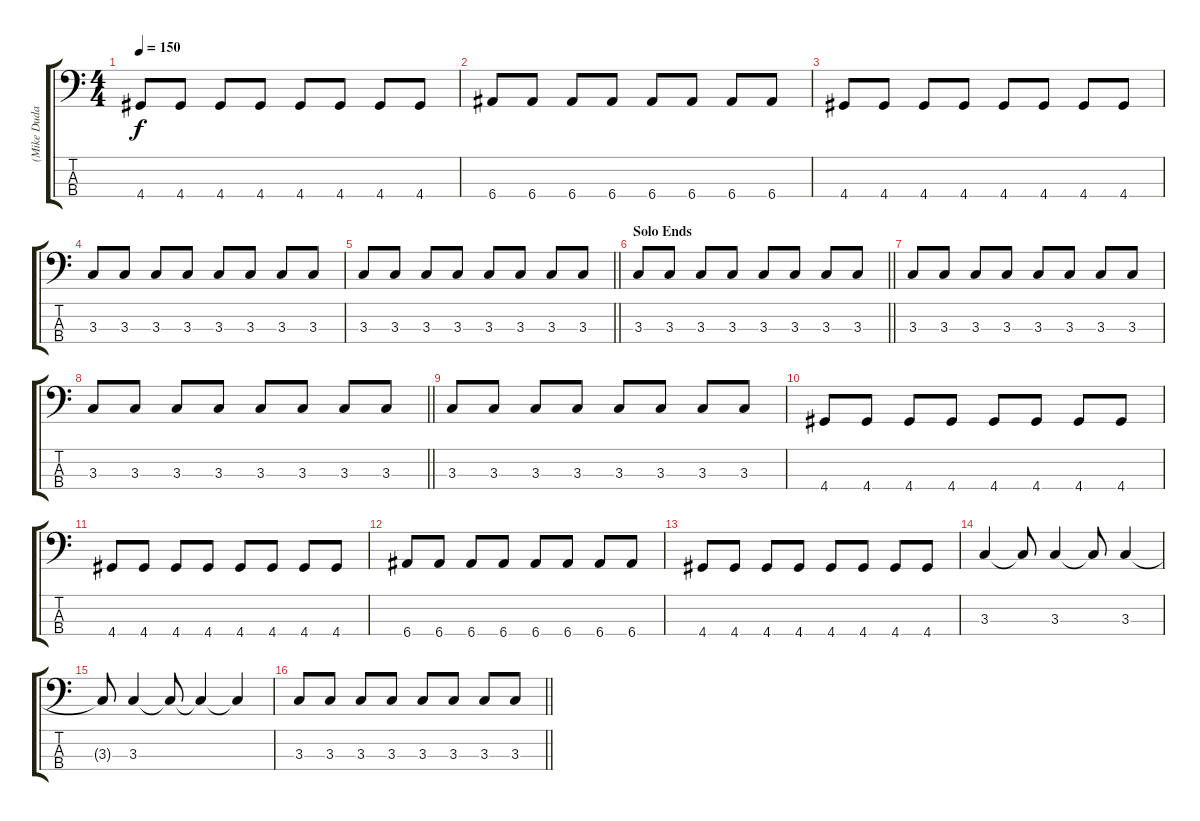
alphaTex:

\track ("(Mike Duda) Bass" "(Mike Duda") {instrument electricbasspick}
\staff {score tabs}
\tuning (G2 D2 A1 E1) {hide}
\ts (4 4)
\tempo 150
\clef f4
\ks c
4.4.8{dy f} 4.4.8 4.4.8 4.4.8 4.4.8 4.4.8 4.4.8 4.4.8 |
6.4.8 6.4.8 6.4.8 6.4.8 6.4.8 6.4.8 6.4.8 6.4.8 |
4.4.8 4.4.8 4.4.8 4.4.8 4.4.8 4.4.8 4.4.8 4.4.8 |
3.3.8 3.3.8 3.3.8 3.3.8 3.3.8 3.3.8 3.3.8 3.3.8 |
\barLineRight lightlight
3.3.8 3.3.8 3.3.8 3.3.8 3.3.8 3.3.8 3.3.8 3.3.8 |
\section ("" "Solo Ends")
\barLineRight lightlight
3.3.8 3.3.8 3.3.8 3.3.8 3.3.8 3.3.8 3.3.8 3.3.8 |
3.3.8 3.3.8 3.3.8 3.3.8 3.3.8 3.3.8 3.3.8 3.3.8 |
\barLineRight lightlight
3.3.8 3.3.8 3.3.8 3.3.8 3.3.8 3.3.8 3.3.8 3.3.8 |
3.3.8 3.3.8 3.3.8 3.3.8 3.3.8 3.3.8 3.3.8 3.3.8 |
4.4.8 4.4.8 4.4.8 4.4.8 4.4.8 4.4.8 4.4.8 4.4.8 |
4.4.8 4.4.8 4.4.8 4.4.8 4.4.8 4.4.8 4.4.8 4.4.8 |
6.4.8 6.4.8 6.4.8 6.4.8 6.4.8 6.4.8 6.4.8 6.4.8 |
4.4.8 4.4.8 4.4.8 4.4.8 4.4.8 4.4.8 4.4.8 4.4.8 |
3.3.4 3.3{t}.8 3.3.4 3.3{t}.8 3.3.4 |
3.3{t}.8 3.3.4 3.3{t}.8 3.3{t}.4 3.3{t}.4 |
\barLineRight lightlight
3.3.8 3.3.8 3.3.8 3.3.8 3.3.8 3.3.8 3.3.8 3.3.8
